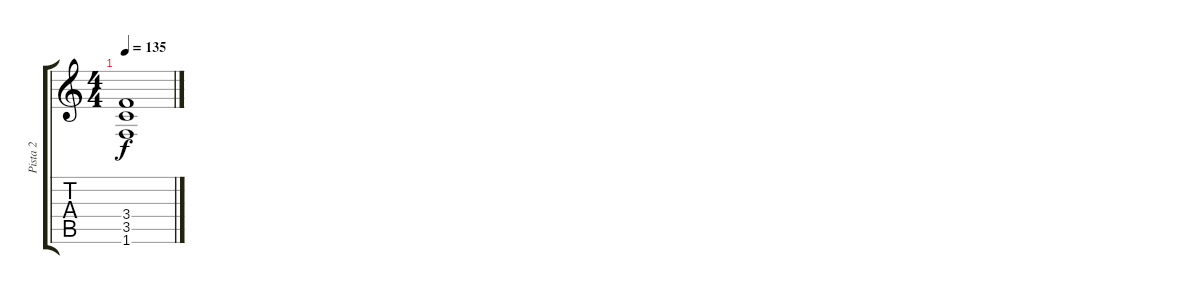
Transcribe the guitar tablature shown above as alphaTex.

\track ("Pista 2" "Pista 2") {instrument distortionguitar}
\staff {score tabs}
\tuning (E4 B3 G3 D3 A2 E2) {hide}
\ts (4 4)
\tempo 135
\clef g2
\ks c
(3.4 3.5 1.6).1{dy f}
